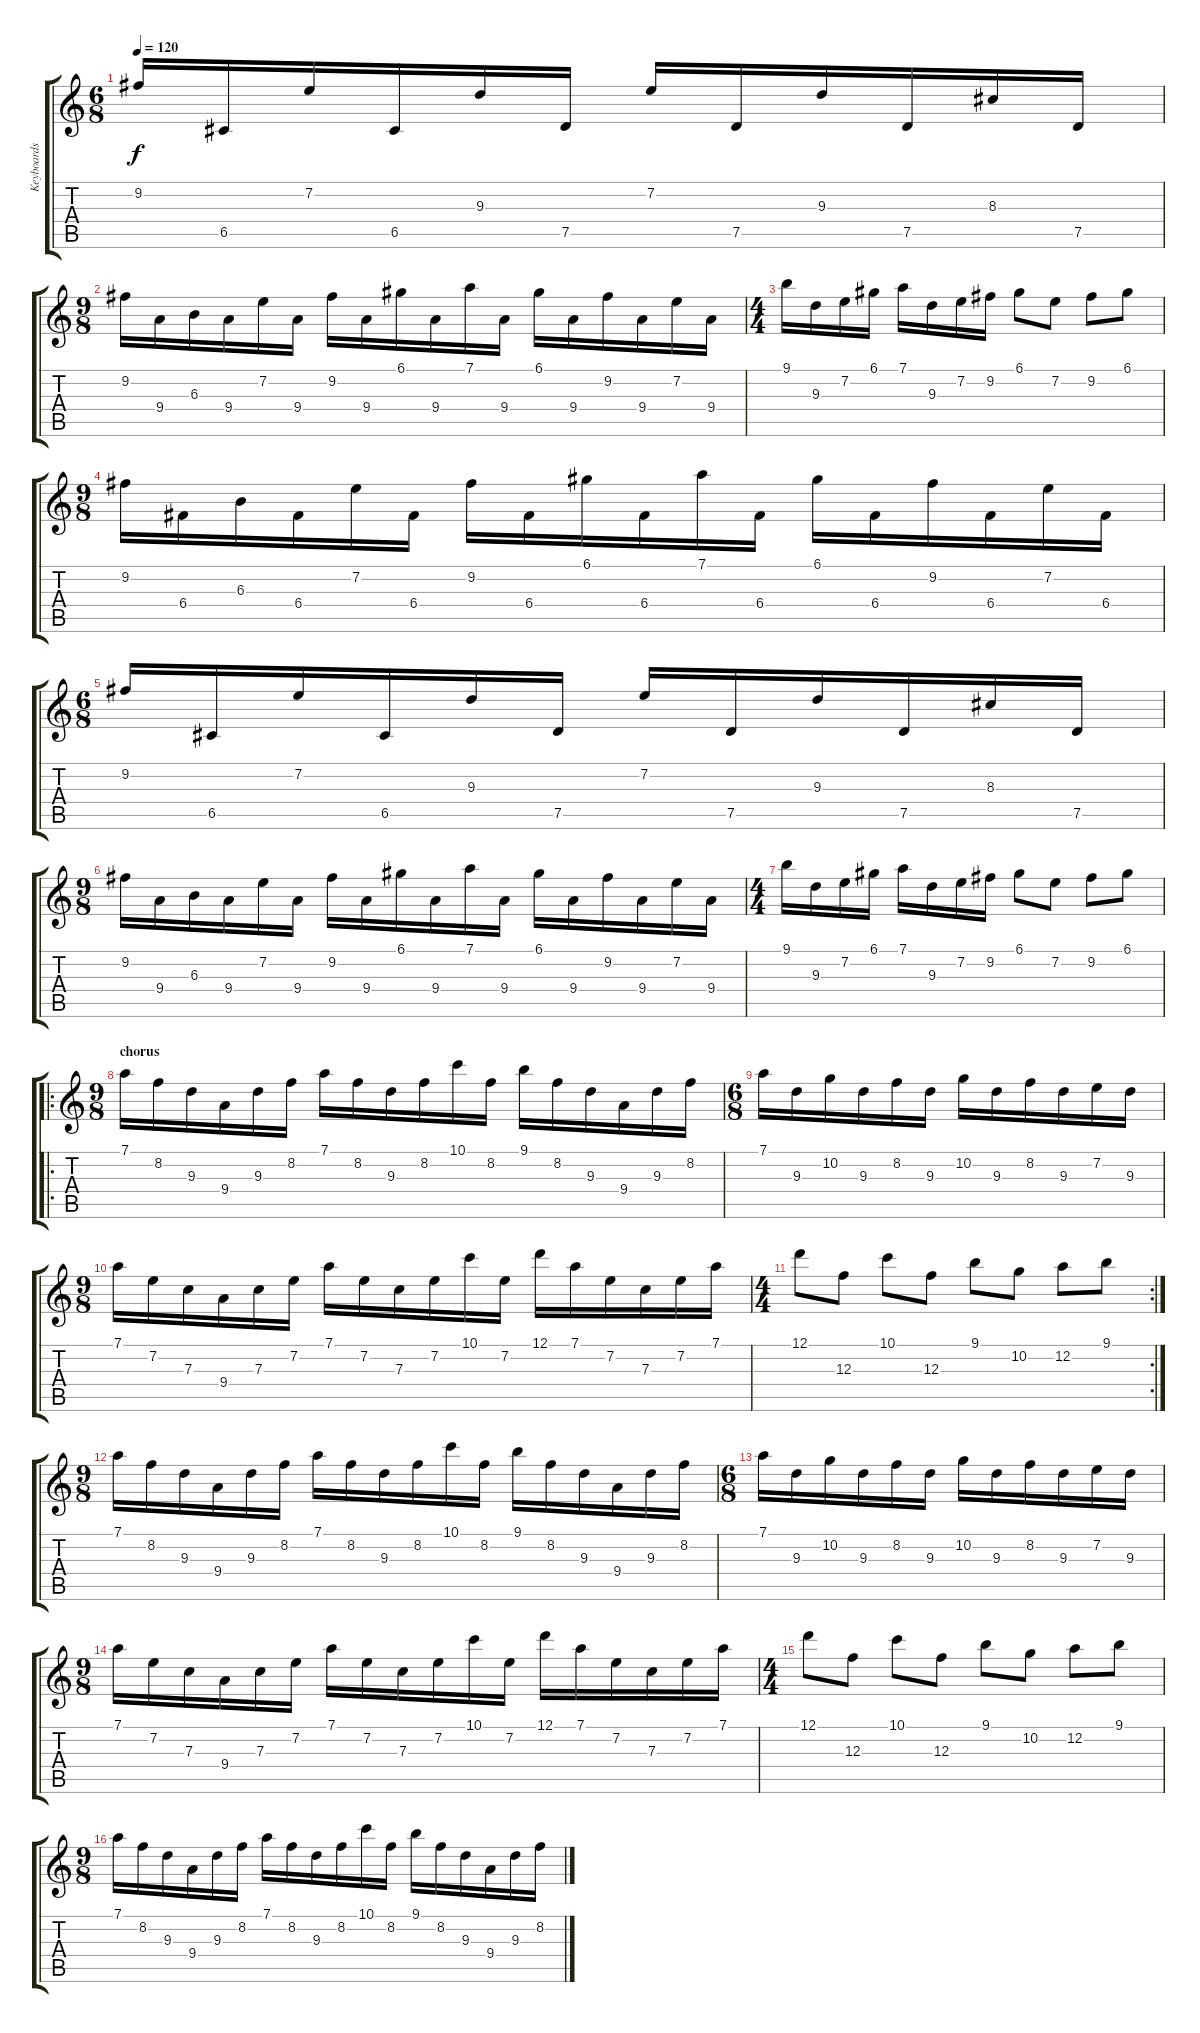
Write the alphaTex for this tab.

\track ("Keyboards" "Keyboards") {instrument stringensemble1}
\staff {score tabs}
\tuning (D5 A4 F4 C4 G3 D3) {hide}
\ts (6 8)
\tempo 120
\clef g2
\ks c
9.2.16{dy f} 6.5.16 7.2.16 6.5.16 9.3.16 7.5.16 7.2.16 7.5.16 9.3.16 7.5.16 8.3.16 7.5.16 |
\ts (9 8)
9.2.16 9.4.16 6.3.16 9.4.16 7.2.16 9.4.16 9.2.16 9.4.16 6.1.16 9.4.16 7.1.16 9.4.16 6.1.16 9.4.16 9.2.16 9.4.16 7.2.16 9.4.16 |
\ts (4 4)
9.1.16 9.3.16 7.2.16 6.1.16 7.1.16 9.3.16 7.2.16 9.2.16 6.1.8 7.2.8 9.2.8 6.1.8 |
\ts (9 8)
9.2.16 6.4.16 6.3.16 6.4.16 7.2.16 6.4.16 9.2.16 6.4.16 6.1.16 6.4.16 7.1.16 6.4.16 6.1.16 6.4.16 9.2.16 6.4.16 7.2.16 6.4.16 |
\ts (6 8)
9.2.16 6.5.16 7.2.16 6.5.16 9.3.16 7.5.16 7.2.16 7.5.16 9.3.16 7.5.16 8.3.16 7.5.16 |
\ts (9 8)
9.2.16 9.4.16 6.3.16 9.4.16 7.2.16 9.4.16 9.2.16 9.4.16 6.1.16 9.4.16 7.1.16 9.4.16 6.1.16 9.4.16 9.2.16 9.4.16 7.2.16 9.4.16 |
\ts (4 4)
9.1.16 9.3.16 7.2.16 6.1.16 7.1.16 9.3.16 7.2.16 9.2.16 6.1.8 7.2.8 9.2.8 6.1.8 |
\ro
\ts (9 8)
\section ("" "chorus")
7.1.16 8.2.16 9.3.16 9.4.16 9.3.16 8.2.16 7.1.16 8.2.16 9.3.16 8.2.16 10.1.16 8.2.16 9.1.16 8.2.16 9.3.16 9.4.16 9.3.16 8.2.16 |
\ts (6 8)
7.1.16 9.3.16 10.2.16 9.3.16 8.2.16 9.3.16 10.2.16 9.3.16 8.2.16 9.3.16 7.2.16 9.3.16 |
\ts (9 8)
7.1.16 7.2.16 7.3.16 9.4.16 7.3.16 7.2.16 7.1.16 7.2.16 7.3.16 7.2.16 10.1.16 7.2.16 12.1.16 7.1.16 7.2.16 7.3.16 7.2.16 7.1.16 |
\rc 2
\ts (4 4)
12.1.8 12.3.8 10.1.8 12.3.8 9.1.8 10.2.8 12.2.8 9.1.8 |
\ts (9 8)
7.1.16 8.2.16 9.3.16 9.4.16 9.3.16 8.2.16 7.1.16 8.2.16 9.3.16 8.2.16 10.1.16 8.2.16 9.1.16 8.2.16 9.3.16 9.4.16 9.3.16 8.2.16 |
\ts (6 8)
7.1.16 9.3.16 10.2.16 9.3.16 8.2.16 9.3.16 10.2.16 9.3.16 8.2.16 9.3.16 7.2.16 9.3.16 |
\ts (9 8)
7.1.16 7.2.16 7.3.16 9.4.16 7.3.16 7.2.16 7.1.16 7.2.16 7.3.16 7.2.16 10.1.16 7.2.16 12.1.16 7.1.16 7.2.16 7.3.16 7.2.16 7.1.16 |
\ts (4 4)
12.1.8 12.3.8 10.1.8 12.3.8 9.1.8 10.2.8 12.2.8 9.1.8 |
\ts (9 8)
7.1.16 8.2.16 9.3.16 9.4.16 9.3.16 8.2.16 7.1.16 8.2.16 9.3.16 8.2.16 10.1.16 8.2.16 9.1.16 8.2.16 9.3.16 9.4.16 9.3.16 8.2.16
